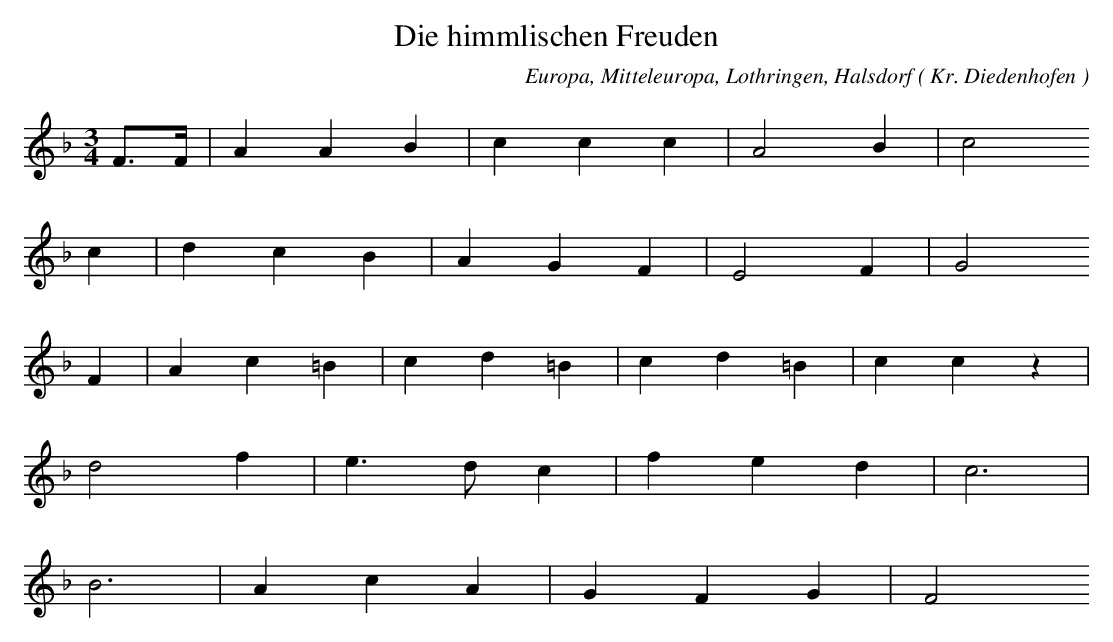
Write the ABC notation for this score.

X:1
T: Die himmlischen Freuden
O: Europa, Mitteleuropa, Lothringen, Halsdorf ( Kr. Diedenhofen )
M: 3/4
L: 1/16
K: F
F3F | A4A4B4 | c4c4c4 | A8B4 | c8
c4 | d4c4B4 | A4G4F4 | E8F4 | G8
F4 | A4c4=B4 | c4d4=B4 | c4d4=B4 | c4c4z4 |
d8f4 | e6d2c4 | f4e4d4 | c12 |
B12 | A4c4A4 | G4F4G4 | F8
